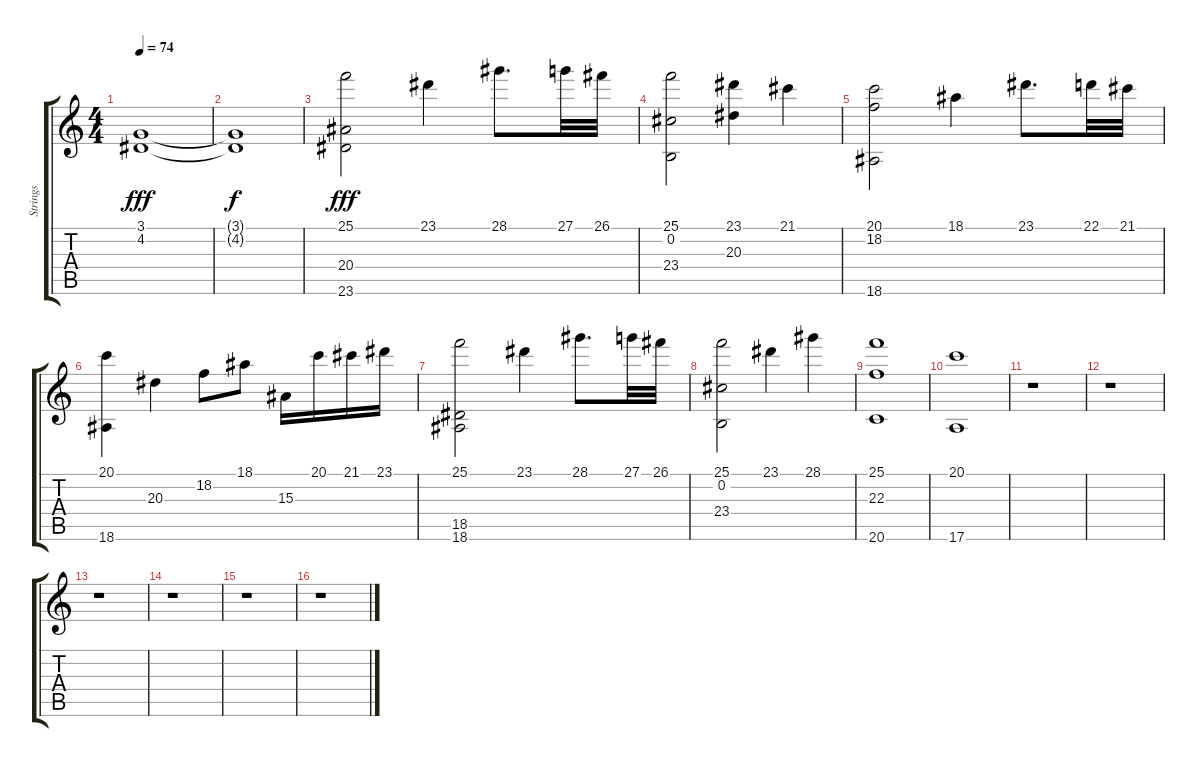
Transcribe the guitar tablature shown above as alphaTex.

\track ("Strings" "Strings") {instrument stringensemble1}
\staff {score tabs}
\tuning (E4 B3 G3 D3 A2 E2) {hide}
\ts (4 4)
\tempo 74
\clef g2
\ks c
(3.1 4.2).1{dy fff} |
(3.1{t} 4.2{t}).1{dy f} |
(25.1 20.4 23.6).2{dy fff volume 10} 23.1.4 28.1.8{d} 27.1.32 26.1.32 |
(25.1 0.2 23.4).2 (23.1 20.3).4 21.1.4 |
(20.1 18.2 18.6).2 18.1.4 23.1.8{d} 22.1.32 21.1.32 |
(20.1 18.6).4 20.3.4 18.2.8 18.1.8 15.3.16 20.1.16 21.1.16 23.1.16 |
(25.1 18.5 18.6).2{volume 12} 23.1.4 28.1.8{d} 27.1.32 26.1.32 |
(25.1 0.2 23.4).2 23.1.4 28.1.4 |
(25.1 22.3 20.6).1 |
(20.1 17.6).1 |
r.1 |
r.1 |
r.1 |
r.1 |
r.1 |
r.1
